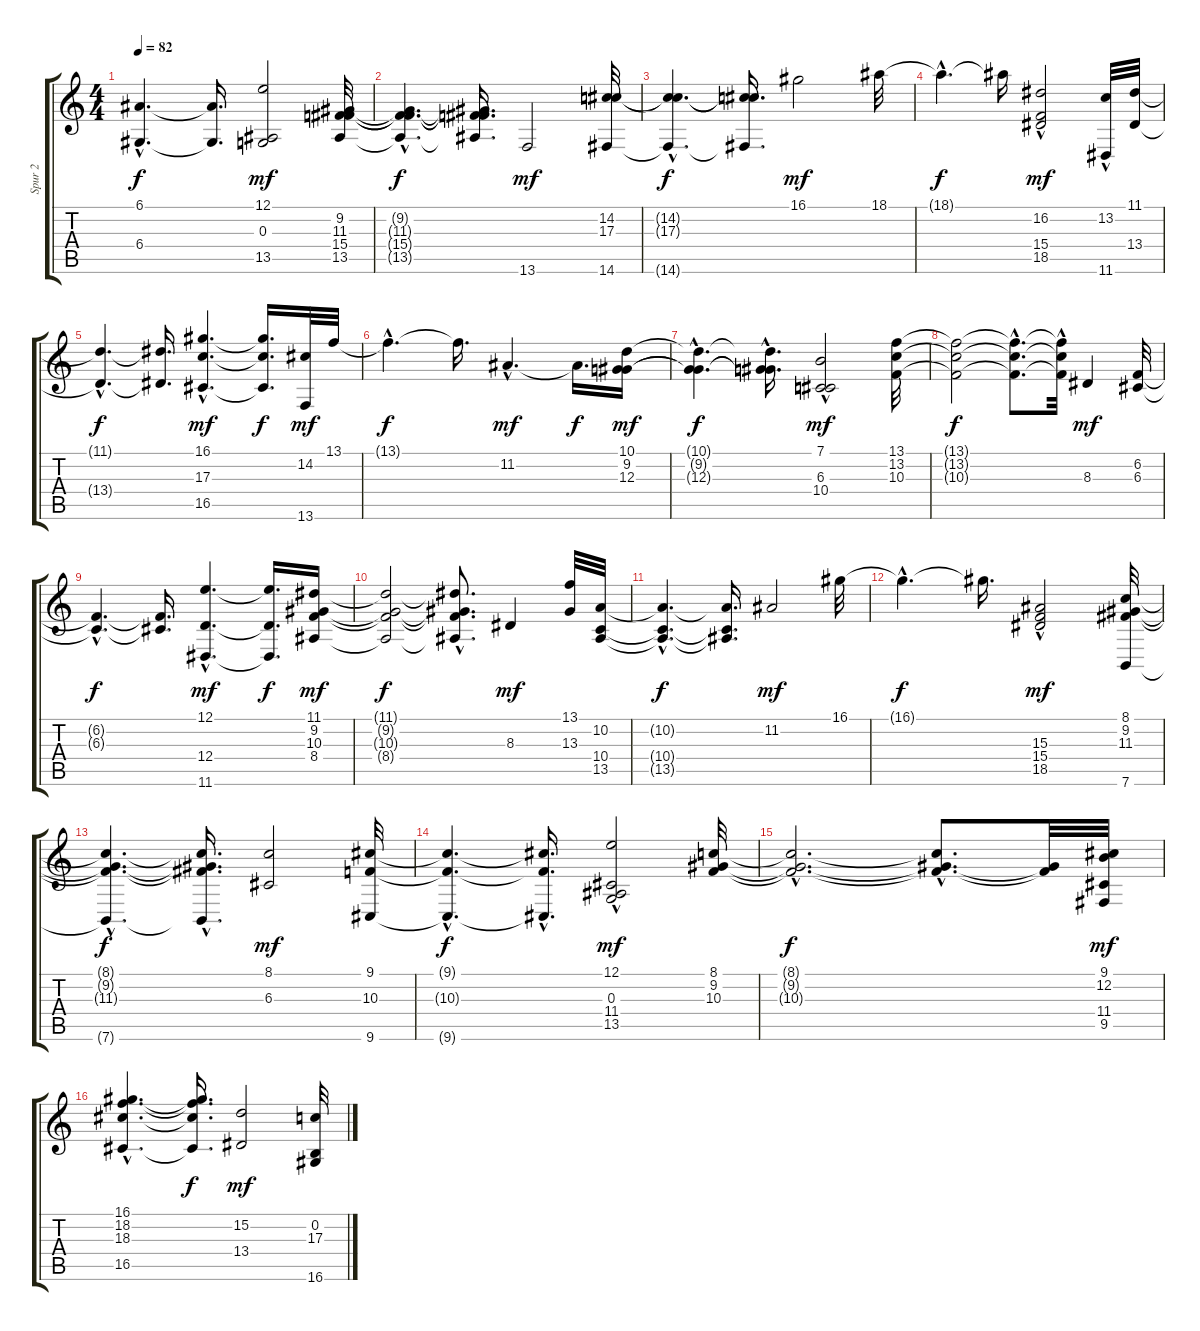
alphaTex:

\track ("Spur 2" "Spur 2") {instrument stringensemble2}
\staff {score tabs}
\tuning (E4 B3 G3 D3 A2 E2) {hide}
\ts (4 4)
\tempo 82
\clef g2
\ks c
(6.1{hac t} 6.4{hac t}).4{d dy f} (6.1{t} 6.4{t}).16{d} (12.1 0.3 13.5).2{dy mf} (9.2 11.3 15.4 13.5).32 |
(9.2{hac t} 11.3{hac t} 15.4{hac t} 13.5{hac t}).4{d dy f} (9.2{t} 11.3{t} 15.4{t} 13.5{t}).16{d} 13.6.2{dy mf} (14.2 17.3 14.6).32 |
(14.2{hac t} 17.3{hac t} 14.6{hac t}).4{d dy f} (14.2{t} 17.3{t} 14.6{t}).16{d} 16.1.2{dy mf} 18.1.32 |
18.1{hac t}.4{d dy f} 18.1{t}.16 (16.2 15.4{hac} 18.5).2{dy mf} (13.2{hac} 11.6).32 (11.1 13.4).32 |
(11.1{hac t} 13.4{hac t}).4{d dy f} (11.1{t} 13.4{t}).16{d} (16.1{hac} 17.3{hac} 16.5{hac}).4{d dy mf} (16.1{t} 17.3{t} 16.5{t}).16{d dy f} (14.2 13.6).32{dy mf} 13.1.32 |
13.1{hac t}.4{d dy f} 13.1{t}.16{d} 11.2{hac}.4{d dy mf} 11.2{t}.16{d dy f} (10.1 9.2 12.3).16{dy mf} |
(10.1{hac t} 9.2{hac t} 12.3{hac t}).4{d dy f} (10.1{t} 9.2{hac t} 12.3{t}).16{d} (7.1 6.3{hac} 10.4).2{dy mf} (13.1 13.2 10.3).32 |
(13.1{t} 13.2{t} 10.3{t}).2{dy f} (13.1{hac t} 13.2{hac t} 10.3{hac t}).8{d} (13.1{hac t} 13.2{t} 10.3{t}).32 8.3.4{dy mf} (6.2 6.3).32 |
(6.2{hac t} 6.3{hac t}).4{d dy f} (6.2{t} 6.3{t}).16{d} (12.1{hac} 12.4{hac} 11.6{hac}).4{d dy mf} (12.1{t} 12.4{t} 11.6{t}).16{d dy f} (11.1 9.2 10.3 8.4).16{dy mf} |
(11.1{t} 9.2{t} 10.3{t} 8.4{t}).2{dy f} (11.1{hac t} 9.2{hac t} 10.3{hac t} 8.4{hac t}).8{d} 8.3.4{dy mf} (13.1 13.3).32 (10.2 10.4 13.5).32 |
(10.2{hac t} 10.4{hac t} 13.5{hac t}).4{d dy f} (10.2{t} 10.4{t} 13.5{t}).16{d} 11.2.2{dy mf} 16.1.32 |
16.1{hac t}.4{d dy f} 16.1{t}.16{d} (15.3 15.4{hac} 18.5).2{dy mf} (8.1 9.2 11.3 7.6).32 |
(8.1{hac t} 9.2{hac t} 11.3{hac t} 7.6{hac t}).4{d dy f} (8.1{t} 9.2{t} 11.3{t} 7.6{hac t}).16{d} (8.1 6.3).2{dy mf} (9.1 10.3 9.6).32 |
(9.1{hac t} 10.3{hac t} 9.6{hac t}).4{d dy f} (9.1{t} 10.3{hac t} 9.6{hac t}).16{d} (12.1 0.3 11.4{hac} 13.5).2{dy mf} (8.1 9.2 10.3).32 |
(8.1{hac t} 9.2{hac t} 10.3{hac t}).2{d dy f} (8.1{t} 9.2{hac t} 10.3{hac t}).8{d} (9.2{t} 10.3{t}).32 (9.1 12.2 11.4 9.5).32{dy mf} |
(16.1{hac} 18.2{hac} 18.3{hac} 16.5{hac}).4{d volume 10 balance 8 instrument stringensemble2} (16.1{t} 18.2{t} 18.3{t} 16.5{t}).16{d dy f} (15.2 13.4).2{dy mf} (0.2 17.3 16.6).32
